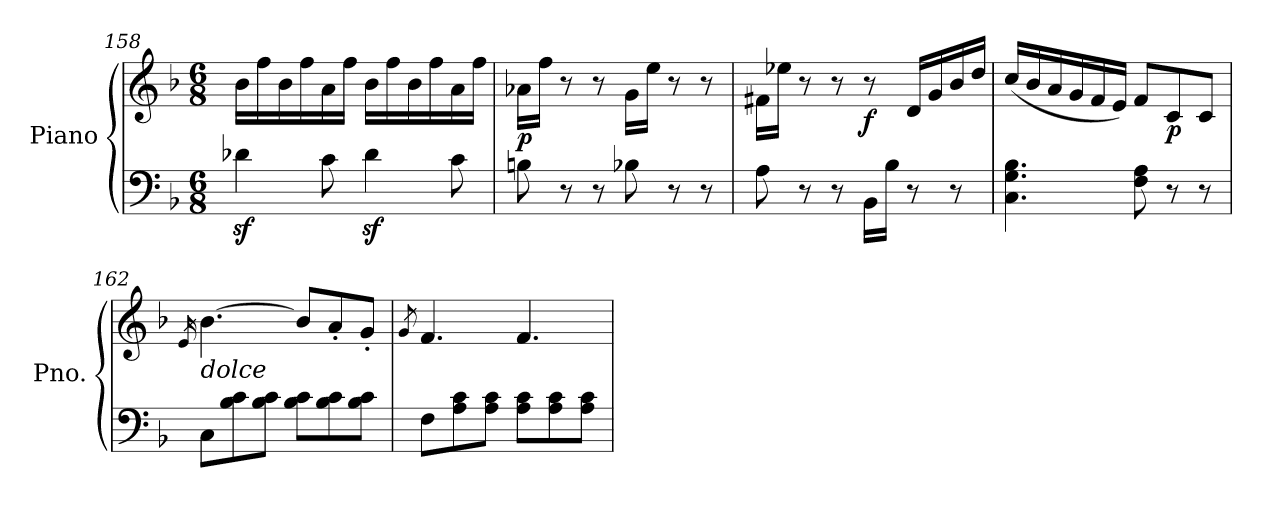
**kern	**kern	**dynam
*part1	*part1	*part1
*staff2	*staff1	*staff1/2
*I"Piano	*	*
*I'Pno.	*	*
*clefF4	*clefG2	*
*k[b-]	*k[b-]	*
*M6/8	*M6/8	*
=158	=158	=158
4d-Xz<\	16b-\LL	.
.	16ff\	.
.	16b-\	.
.	16ff\	.
8c\	16a\	.
.	16ff\JJ	.
4d-z<\	16b-\LL	.
.	16ff\	.
.	16b-\	.
.	16ff\	.
8c\	16a\	.
.	16ff\JJ	.
=159	=159	=159
!	!	!LO:DY:b
8Bn\	16a-X\LL	p
.	16ff\JJ	.
8r	8r	.
8r	8r	.
8B-X\	16g\LL	.
.	16ee\JJ	.
8r	8r	.
8r	8r	.
=160	=160	=160
8A\	16f#X\LL	.
.	16ee-X\JJ	.
8r	8r	.
8r	8r	.
!	!	!LO:DY:b
16BB-\LL	8r	f
16B-\JJ	.	.
8r	16d/LL	.
.	16g/	.
8r	16b-/	.
.	16dd/JJ	.
!!LO:LB:g=z
=161	=161	=161
4.C\ 4.G\ 4.B-\	(<16cc/LL	.
.	16b-/	.
.	16a/	.
.	16g/	.
.	16f/	.
.	16e/JJ)	.
8F\ 8A\	8f/L	.
!	!	!LO:DY:b
8r	8c/	p
8r	8c/J	.
=162	=162	=162
.	16qe!/	.
!	!LO:TX:b:i:t=dolce	!
8C\L	[4.b-\	.
8B-\ 8c\	.	.
8B-\ 8c\J	.	.
8B-\ 8c\L	8b-/L]	.
8B-\ 8c\	8a'/	.
8B-\ 8c\J	8g'/J	.
=163	=163	=163
.	8qg!/	.
8F\L	4.f/	.
8A\ 8c\	.	.
8A\ 8c\J	.	.
8A\ 8c\L	4.f/	.
8A\ 8c\	.	.
8A\ 8c\J	.	.
=	=	=
*-	*-	*-
